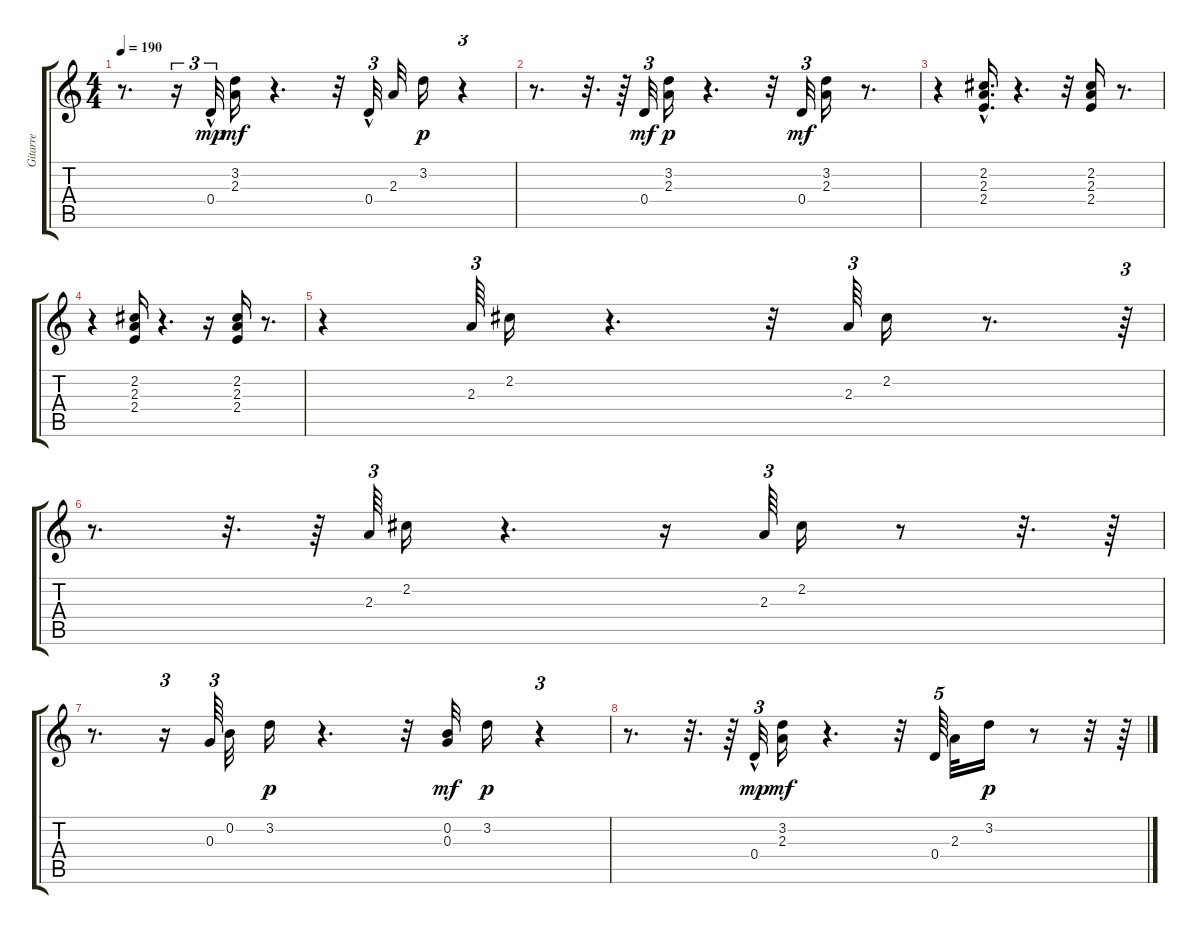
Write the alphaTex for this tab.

\track ("Gitarre" "Gitarre") {instrument acousticguitarsteel}
\staff {score tabs}
\tuning (E4 B3 G3 D3 A2 E2) {hide}
\ts (4 4)
\tempo 190
\clef g2
\ks c
r.8{d dy mf} r.16{tu (3 2)} 0.4{hac}.32{tu (3 2) dy mp} (3.2 2.3).16{dy mf} r.4{d} r.32 0.4{hac}.32{tu (3 2)} 2.3.32 3.2.16{dy p} r.4{tu (3 2)} |
r.8{d} r.32{d} r.64 0.4.32{tu (3 2) dy mf} (3.2 2.3).16{dy p} r.4{d} r.32 0.4.32{tu (3 2) dy mf} (3.2 2.3).16 r.8{d} |
r.4 (2.2 2.3{hac} 2.4{hac}).16{d} r.4{d} r.32 (2.2 2.3 2.4).16 r.8{d} |
r.4 (2.2 2.3 2.4).16 r.4{d} r.16 (2.2 2.3 2.4).16 r.8{d} |
r.4 2.3.64{tu (3 2)} 2.2.16 r.4{d} r.32 2.3.64{tu (3 2)} 2.2.16 r.8{d} r.64{tu (3 2)} |
r.8{d} r.32{d} r.64 2.3.64{tu (3 2)} 2.2.16 r.4{d} r.16 2.3.64{tu (3 2)} 2.2.16 r.8 r.32{d} r.64 |
r.8{d} r.16{tu (3 2)} 0.3.64{tu (3 2)} 0.2.32 3.2.16{dy p} r.4{d} r.32 (0.2 0.3).32{dy mf} 3.2.16{dy p} r.4{tu (3 2)} |
r.8{d} r.32{d} r.64 0.4{hac}.32{tu (3 2) dy mp} (3.2 2.3).16{dy mf} r.4{d} r.32 0.4.64{tu (5 4)} 2.3.32 3.2.16{dy p} r.8 r.32 r.64
